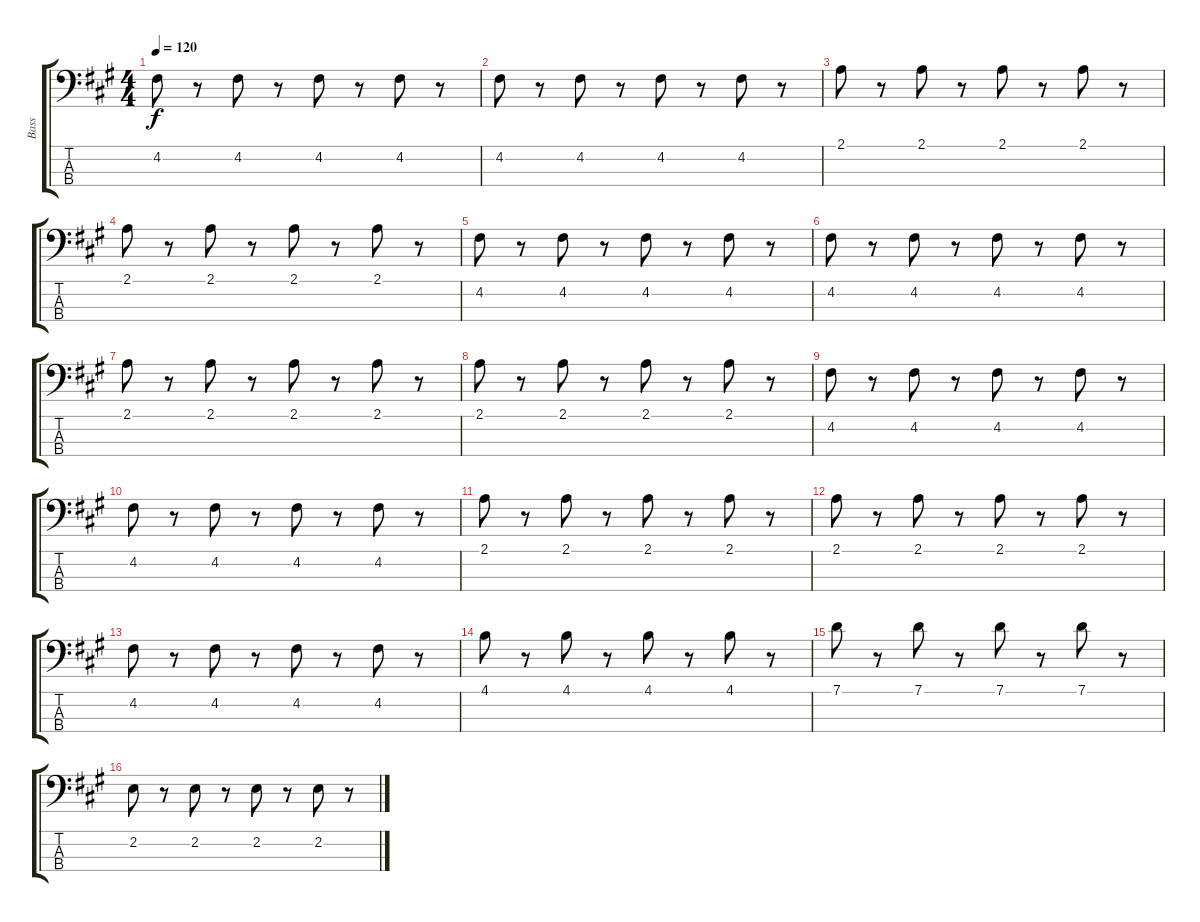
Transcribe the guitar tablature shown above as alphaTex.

\track ("Bass" "Bass") {instrument fretlessbass}
\staff {score tabs}
\tuning (G2 D2 A1 E1) {hide}
\ts (4 4)
\tempo 120
\clef f4
\ks f#minor
4.2.8{dy f} r.8 4.2.8 r.8 4.2.8 r.8 4.2.8 r.8 |
4.2.8 r.8 4.2.8 r.8 4.2.8 r.8 4.2.8 r.8 |
2.1.8 r.8 2.1.8 r.8 2.1.8 r.8 2.1.8 r.8 |
2.1.8 r.8 2.1.8 r.8 2.1.8 r.8 2.1.8 r.8 |
4.2.8 r.8 4.2.8 r.8 4.2.8 r.8 4.2.8 r.8 |
4.2.8 r.8 4.2.8 r.8 4.2.8 r.8 4.2.8 r.8 |
2.1.8 r.8 2.1.8 r.8 2.1.8 r.8 2.1.8 r.8 |
2.1.8 r.8 2.1.8 r.8 2.1.8 r.8 2.1.8 r.8 |
4.2.8 r.8 4.2.8 r.8 4.2.8 r.8 4.2.8 r.8 |
4.2.8 r.8 4.2.8 r.8 4.2.8 r.8 4.2.8 r.8 |
2.1.8 r.8 2.1.8 r.8 2.1.8 r.8 2.1.8 r.8 |
2.1.8 r.8 2.1.8 r.8 2.1.8 r.8 2.1.8 r.8 |
4.2.8 r.8 4.2.8 r.8 4.2.8 r.8 4.2.8 r.8 |
4.1.8 r.8 4.1.8 r.8 4.1.8 r.8 4.1.8 r.8 |
7.1.8 r.8 7.1.8 r.8 7.1.8 r.8 7.1.8 r.8 |
2.2.8 r.8 2.2.8 r.8 2.2.8 r.8 2.2.8 r.8
